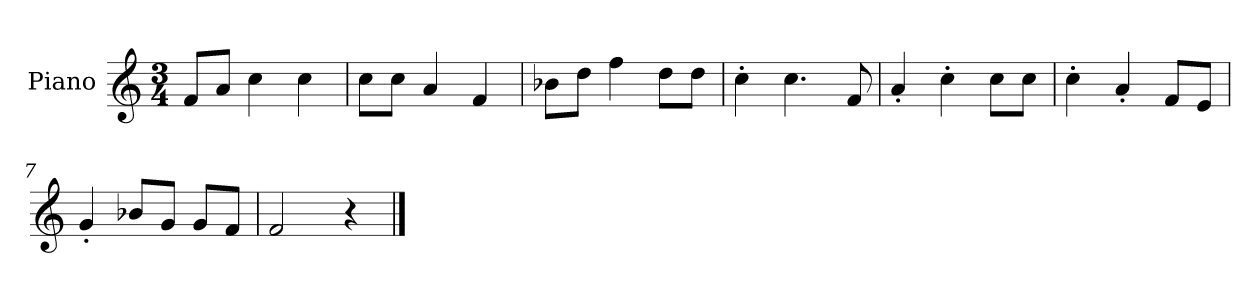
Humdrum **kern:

**kern
*part1
*staff1
*I"Piano
*I'P-no
*clefG2
*k[]
*M3/4
*MM177
=1
8f/L
8a/J
4cc\
4cc\
=2
8cc\L
8cc\J
4a/
4f/
=3
8b-X\L
8dd\J
4ff\
8dd\L
8dd\J
=4
4cc'\
4.cc\
8f/
=5
4a'/
4cc'\
8cc\L
8cc\J
=6
4cc'\
4a'/
8f/L
8e/J
=7
4g'/
8b-X/L
8g/J
8g/L
8f/J
=8
2f/
4r
==
*-
